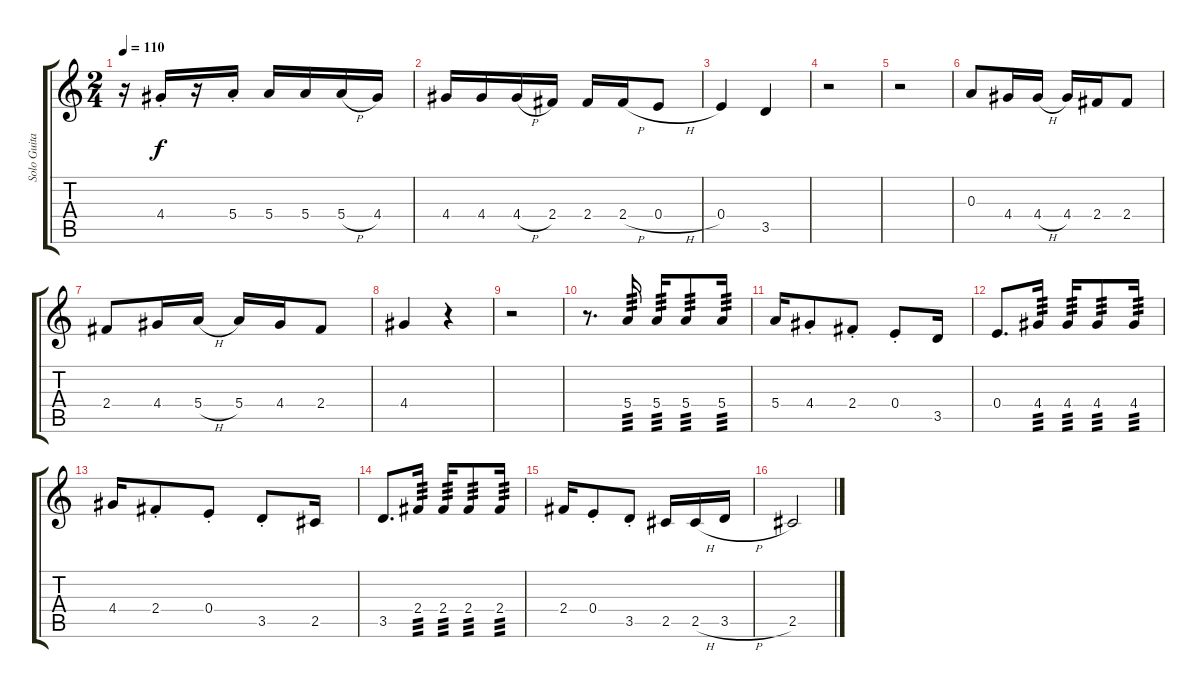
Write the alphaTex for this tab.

\track ("Solo Guitar" "Solo Guita") {instrument acousticguitarnylon}
\staff {score tabs}
\tuning (Gb4 Db4 A3 E3 B2 Gb2) {hide}
\ts (2 4)
\tempo 110
\clef g2
\ks c
r.16{dy f} 4.4{st}.16 r.16 5.4{st}.16 5.4.16 5.4.16 5.4{h}.16 4.4.16 |
4.4.16 4.4.16 4.4{h}.16 2.4.16 2.4.16 2.4{h}.16 0.4{h}.8 |
0.4.4 3.5.4 |
r.2 |
r.2 |
0.3.8 4.4.16 4.4{h}.16 4.4.16 2.4.16 2.4.8 |
2.4.8 4.4.16 5.4{h}.16 5.4.16 4.4.16 2.4.8 |
4.4.4 r.4 |
r.2 |
r.8{d} 5.4.16{tp 3} 5.4.16{tp 3} 5.4.8{tp 3} 5.4.16{tp 3} |
5.4.16 4.4{st}.8 2.4{st}.8 0.4{st}.8 3.5.16 |
0.4.8{d} 4.4.16{tp 3} 4.4.16{tp 3} 4.4.8{tp 3} 4.4.16{tp 3} |
4.4.16 2.4{st}.8 0.4{st}.8 3.5{st}.8 2.5.16 |
3.5.8{d} 2.4.16{tp 3} 2.4.16{tp 3} 2.4.8{tp 3} 2.4.16{tp 3} |
2.4.16 0.4{st}.8 3.5{st}.8 2.5.16 2.5{h}.16 3.5{h}.16 |
2.5.2
